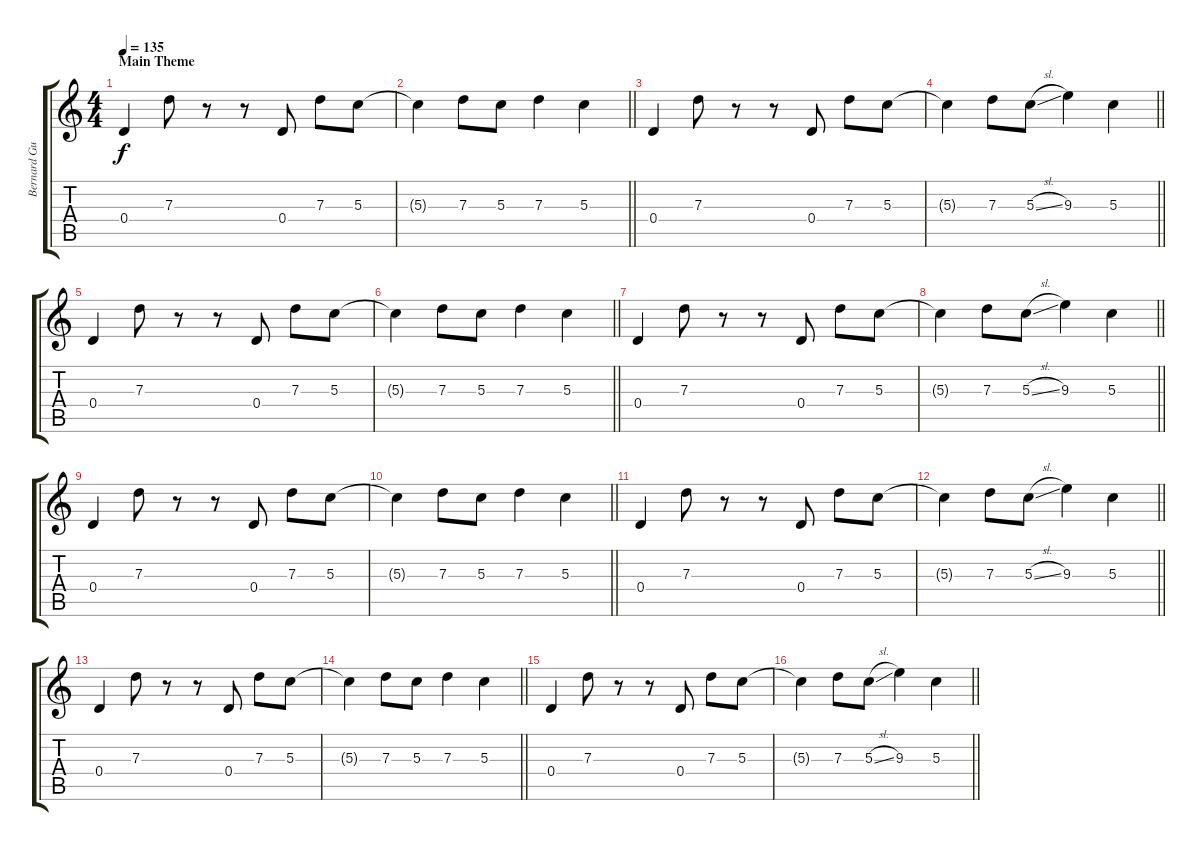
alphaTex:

\track ("Bernard Guitar" "Bernard Gu") {instrument overdrivenguitar}
\staff {score tabs}
\tuning (E4 B3 G3 D3 A2 E2) {hide}
\ts (4 4)
\section ("" "Main Theme")
\tempo 135
\clef g2
\ks c
0.4.4{dy f} 7.3.8 r.8 r.8 0.4.8 7.3.8 5.3.8 |
\barLineRight lightlight
5.3{t}.4 7.3.8 5.3.8 7.3.4 5.3.4 |
0.4.4 7.3.8 r.8 r.8 0.4.8 7.3.8 5.3.8 |
\barLineRight lightlight
5.3{t}.4 7.3.8 5.3{sl}.8 9.3.4 5.3.4 |
0.4.4 7.3.8 r.8 r.8 0.4.8 7.3.8 5.3.8 |
\barLineRight lightlight
5.3{t}.4 7.3.8 5.3.8 7.3.4 5.3.4 |
0.4.4 7.3.8 r.8 r.8 0.4.8 7.3.8 5.3.8 |
\barLineRight lightlight
5.3{t}.4 7.3.8 5.3{sl}.8 9.3.4 5.3.4 |
0.4.4 7.3.8 r.8 r.8 0.4.8 7.3.8 5.3.8 |
\barLineRight lightlight
5.3{t}.4 7.3.8 5.3.8 7.3.4 5.3.4 |
0.4.4 7.3.8 r.8 r.8 0.4.8 7.3.8 5.3.8 |
\barLineRight lightlight
5.3{t}.4 7.3.8 5.3{sl}.8 9.3.4 5.3.4 |
0.4.4 7.3.8 r.8 r.8 0.4.8 7.3.8 5.3.8 |
\barLineRight lightlight
5.3{t}.4 7.3.8 5.3.8 7.3.4 5.3.4 |
0.4.4 7.3.8 r.8 r.8 0.4.8 7.3.8 5.3.8 |
\barLineRight lightlight
5.3{t}.4 7.3.8 5.3{sl}.8 9.3.4 5.3.4
